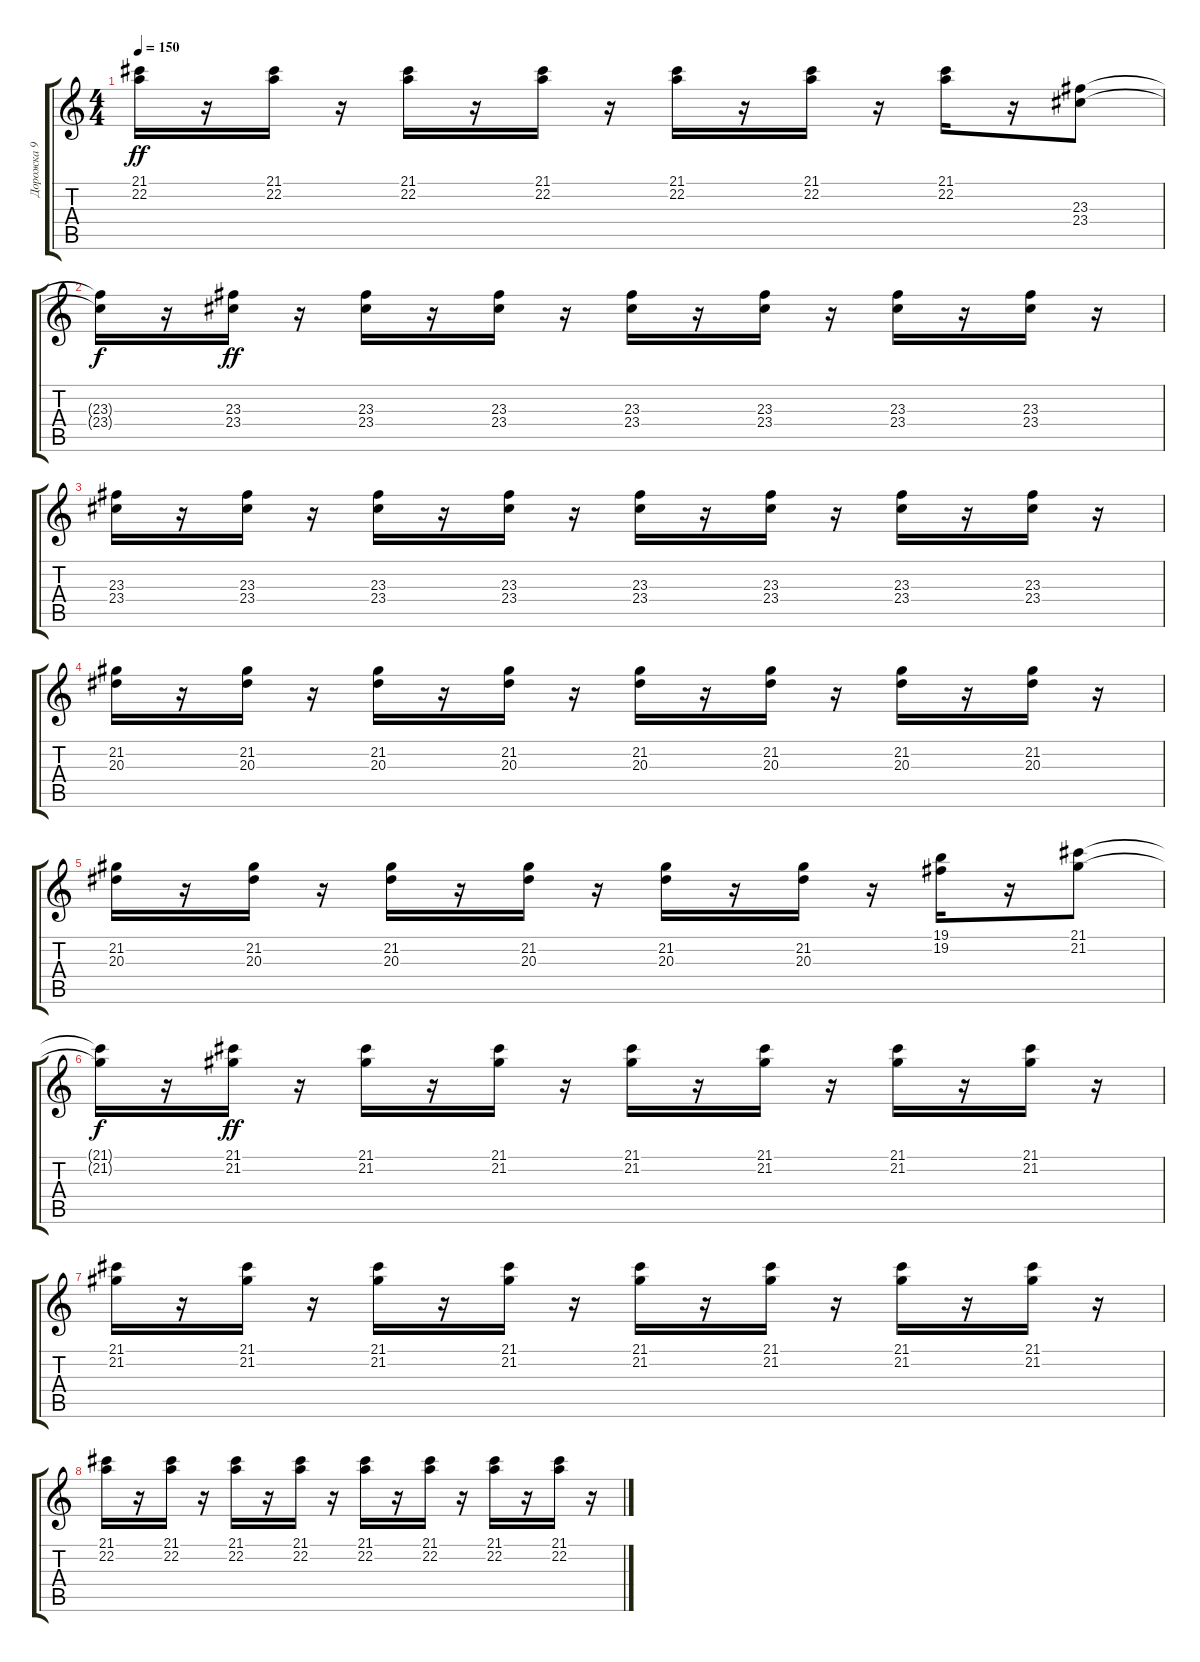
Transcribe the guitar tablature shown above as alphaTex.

\track ("Дорожка 9" "Дорожка 9") {instrument acousticgrandpiano}
\staff {score tabs}
\tuning (E4 B3 G3 D3 A2 E2) {hide}
\ts (4 4)
\tempo 150
\clef g2
\ks c
(21.1 22.2).16{dy ff} r.16 (21.1 22.2).16 r.16 (21.1 22.2).16 r.16 (21.1 22.2).16 r.16 (21.1 22.2).16 r.16 (21.1 22.2).16 r.16 (21.1 22.2).16 r.16 (23.3 23.4).8 |
(23.3{t} 23.4{t}).16{dy f} r.16 (23.3 23.4).16{dy ff} r.16 (23.3 23.4).16 r.16 (23.3 23.4).16 r.16 (23.3 23.4).16 r.16 (23.3 23.4).16 r.16 (23.3 23.4).16 r.16 (23.3 23.4).16 r.16 |
(23.3 23.4).16 r.16 (23.3 23.4).16 r.16 (23.3 23.4).16 r.16 (23.3 23.4).16 r.16 (23.3 23.4).16 r.16 (23.3 23.4).16 r.16 (23.3 23.4).16 r.16 (23.3 23.4).16 r.16 |
(21.2 20.3).16 r.16 (21.2 20.3).16 r.16 (21.2 20.3).16 r.16 (21.2 20.3).16 r.16 (21.2 20.3).16 r.16 (21.2 20.3).16 r.16 (21.2 20.3).16 r.16 (21.2 20.3).16 r.16 |
(21.2 20.3).16 r.16 (21.2 20.3).16 r.16 (21.2 20.3).16 r.16 (21.2 20.3).16 r.16 (21.2 20.3).16 r.16 (21.2 20.3).16 r.16 (19.1 19.2).16 r.16 (21.1 21.2).8 |
(21.1{t} 21.2{t}).16{dy f} r.16 (21.1 21.2).16{dy ff} r.16 (21.1 21.2).16 r.16 (21.1 21.2).16 r.16 (21.1 21.2).16 r.16 (21.1 21.2).16 r.16 (21.1 21.2).16 r.16 (21.1 21.2).16 r.16 |
(21.1 21.2).16 r.16 (21.1 21.2).16 r.16 (21.1 21.2).16 r.16 (21.1 21.2).16 r.16 (21.1 21.2).16 r.16 (21.1 21.2).16 r.16 (21.1 21.2).16 r.16 (21.1 21.2).16 r.16 |
(21.1 22.2).16 r.16 (21.1 22.2).16 r.16 (21.1 22.2).16 r.16 (21.1 22.2).16 r.16 (21.1 22.2).16 r.16 (21.1 22.2).16 r.16 (21.1 22.2).16 r.16 (21.1 22.2).16 r.16
